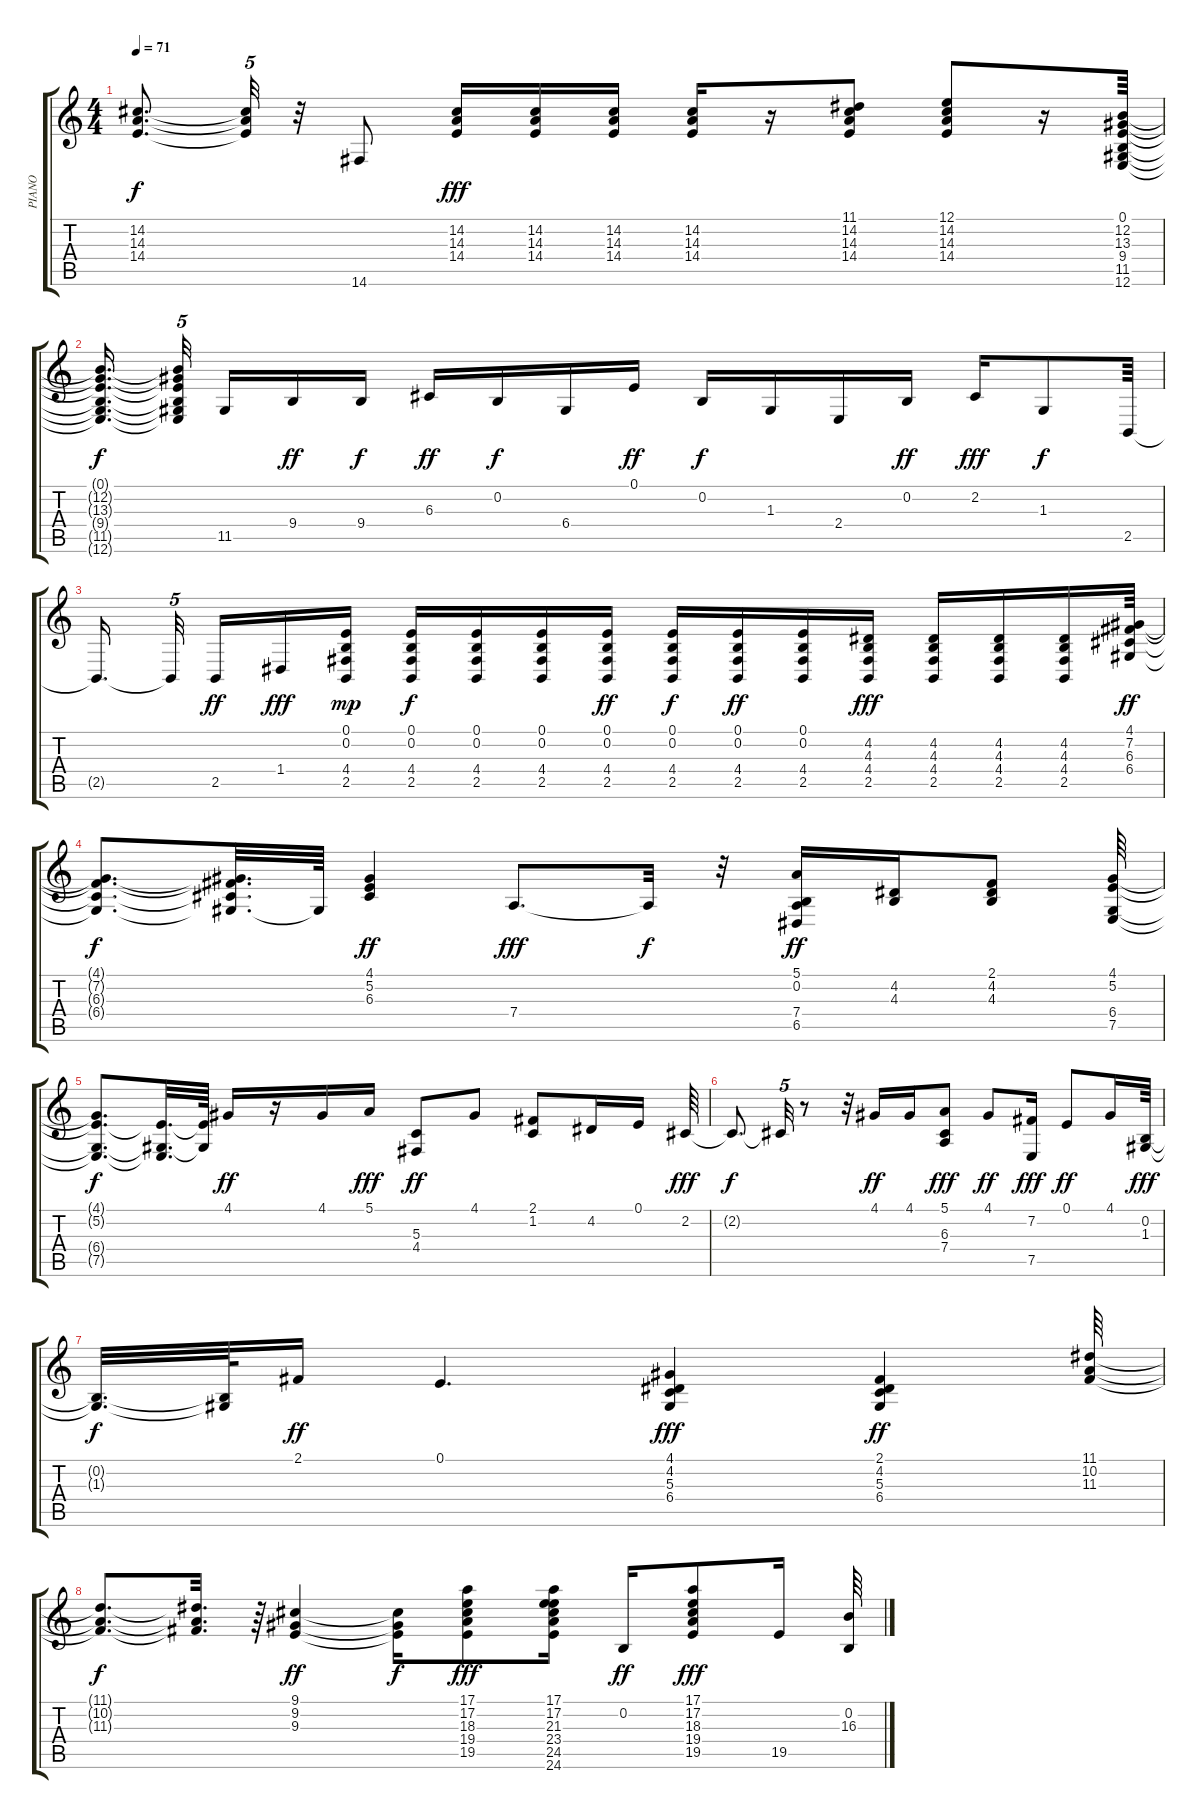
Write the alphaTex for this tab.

\track ("PIANO" "PIANO") {instrument acousticgrandpiano}
\staff {score tabs}
\tuning (E4 B3 G3 D3 A2 E2) {hide}
\ts (4 4)
\tempo 71
\clef g2
\ks c
(14.2{t} 14.3{t} 14.4{t}).8{d dy f} (14.2{t} 14.3{t} 14.4{t}).32{tu (5 4)} r.32 14.6.8 (14.2 14.3 14.4).16{dy fff} (14.2 14.3 14.4).16 (14.2 14.3 14.4).16 (14.2 14.3 14.4).16 r.16 (11.1 14.2 14.3 14.4).8 (12.1 14.2 14.3 14.4).8 r.16 (0.1 12.2 13.3 9.4 11.5 12.6).64 |
(0.1{t} 12.2{t} 13.3{t} 9.4{t} 11.5{t} 12.6{t}).16{d dy f} (0.1{t} 12.2{t} 13.3{t} 9.4{t} 11.5{t} 12.6{t}).32{tu (5 4)} 11.5.16 9.4.16{dy ff} 9.4.16{dy f} 6.3.16{dy ff} 0.2.16{dy f} 6.4.16 0.1.16{dy ff} 0.2.16{dy f} 1.3.16 2.4.16 0.2.16{dy ff} 2.2.16{dy fff} 1.3.8{dy f} 2.5.64 |
2.5{t}.16{d} 2.5{t}.32{tu (5 4)} 2.5.16{dy ff} 1.4.16{dy fff} (0.1 0.2 4.4 2.5).16{dy mp} (0.1 0.2 4.4 2.5).16{dy f} (0.1 0.2 4.4 2.5).16 (0.1 0.2 4.4 2.5).16 (0.1 0.2 4.4 2.5).16{dy ff} (0.1 0.2 4.4 2.5).16{dy f} (0.1 0.2 4.4 2.5).16{dy ff} (0.1 0.2 4.4 2.5).16 (4.2 4.3 4.4 2.5).16{dy fff} (4.2 4.3 4.4 2.5).16 (4.2 4.3 4.4 2.5).16 (4.2 4.3 4.4 2.5).16 (4.1 7.2 6.3 6.4).64{dy ff} |
(4.1{t} 7.2{t} 6.3{t} 6.4{t}).8{d dy f} (4.1{t} 7.2{t} 6.3{t} 6.4{t}).32{d} 6.4{t}.64 (4.1 5.2 6.3).4{dy ff} 7.4.8{d dy fff} 7.4{t}.32{dy f} r.32 (5.1 0.2 7.4 6.5).16{dy ff} (4.2 4.3).16 (2.1 4.2 4.3).8 (4.1 5.2 6.4 7.5).64 |
(4.1{t} 5.2{t} 6.4{t} 7.5{t}).8{d dy f} (5.2{t} 6.4{t} 7.5{t}).32{d} (5.2{t} 6.4{t}).64 4.1.16{dy ff} r.16 4.1.16 5.1.16{dy fff} (5.3 4.4).8{dy ff} 4.1.8 (2.1 1.2).8 4.2.16 0.1.16 2.2.64{dy fff} |
2.2{t}.8{d dy f} 2.2{t}.32{tu (5 4)} r.8 r.32 4.1.16{dy ff} 4.1.16 (5.1 6.3 7.4).8{dy fff} 4.1.8{dy ff} (7.2 7.5).16{dy fff} 0.1.8{dy ff} 4.1.16 (0.2 1.3).64{dy fff} |
(0.2{t} 1.3{t}).32{d dy f} (0.2{t} 1.3{t}).64 2.1.16{dy ff} 0.1.4{d} (4.1 4.2 5.3 6.4).4{dy fff} (2.1 4.2 5.3 6.4).4{dy ff} (11.1 10.2 11.3).64 |
(11.1{t} 10.2{t} 11.3{t}).8{d dy f} (11.1{t} 10.2{t} 11.3{t}).32{d} r.64 (9.1 9.2 9.3).4{dy ff} (9.1{t} 9.2{t} 9.3{t}).16{dy f} (17.1 17.2 18.3 19.4 19.5).8{dy fff} (17.1 17.2 21.3 23.4 24.5 24.6).16 0.2.16{dy ff} (17.1 17.2 18.3 19.4 19.5).8{dy fff} 19.5.16 (0.2 16.3).64
